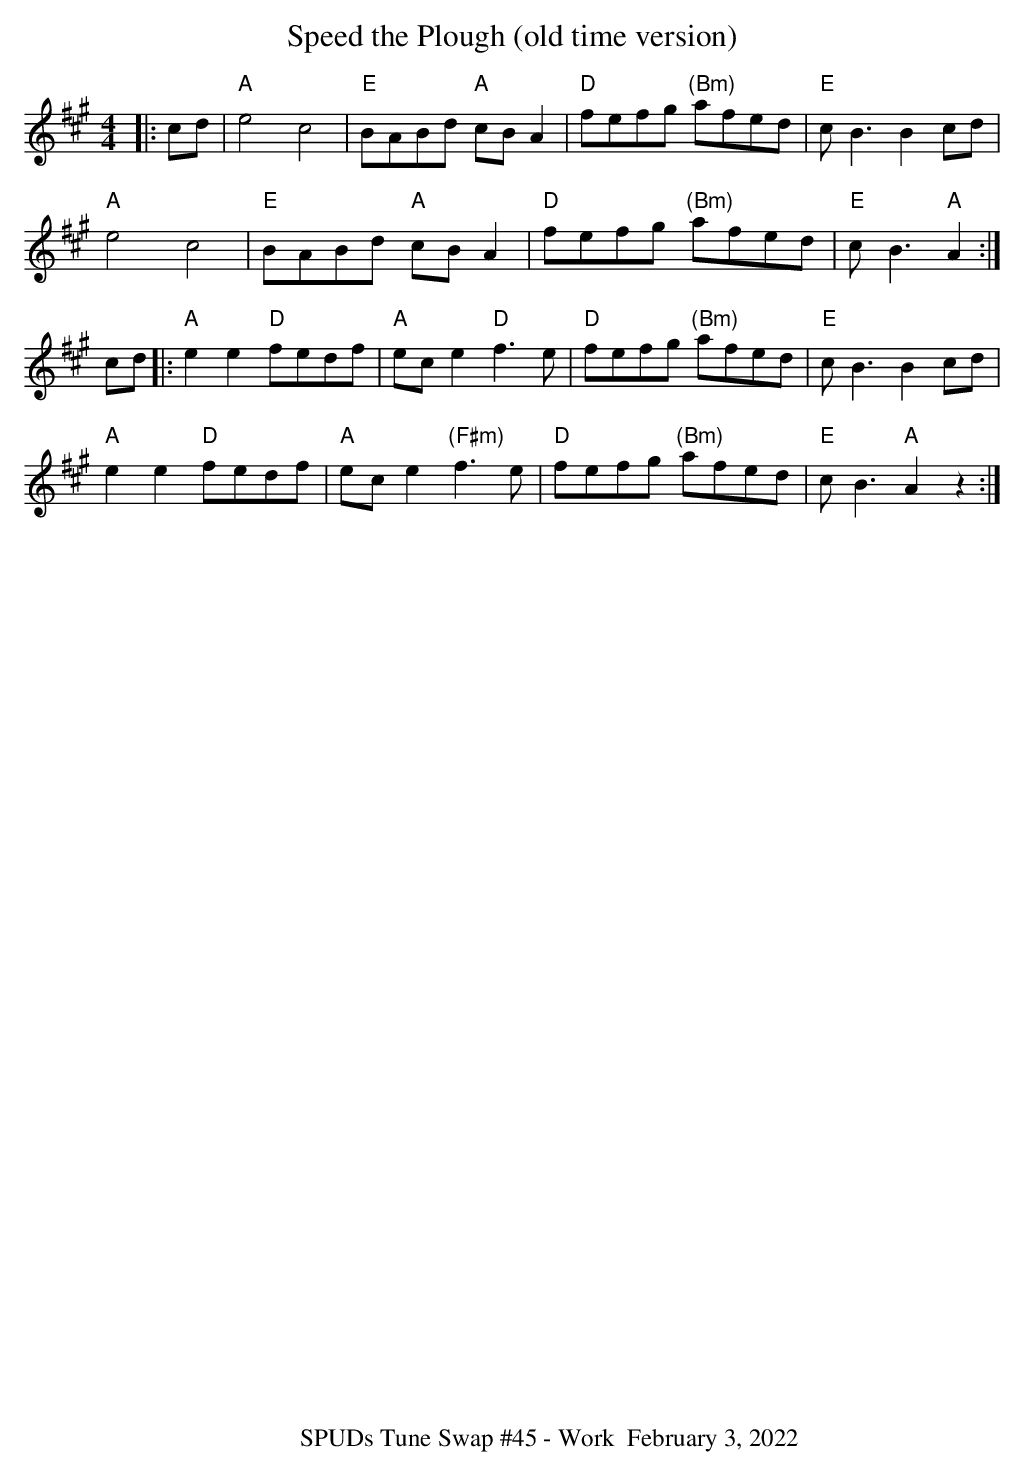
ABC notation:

X:1
T:Speed the Plough (old time version)
M:4/4
L:1/8
K:A
|:cd|"A"e4 c4 | "E"BABd "A"cBA2 | "D"fefg "(Bm)"afed | "E"c2<B2 B2 cd |
"A"e4 c4 | "E"BABd "A"cBA2 | "D"fefg "(Bm)"afed | "E"cB3 "A"A2:|
cd|:"A"e2e2 "D"fedf | "A"ece2 "D"f3e | "D"fefg "(Bm)"afed | "E"c2<B2 B2cd |
"A"e2e2 "D"fedf | "A"ece2 "(F#m)"f3e | "D"fefg "(Bm)"afed | "E"cB3 "A"A2z2:|
